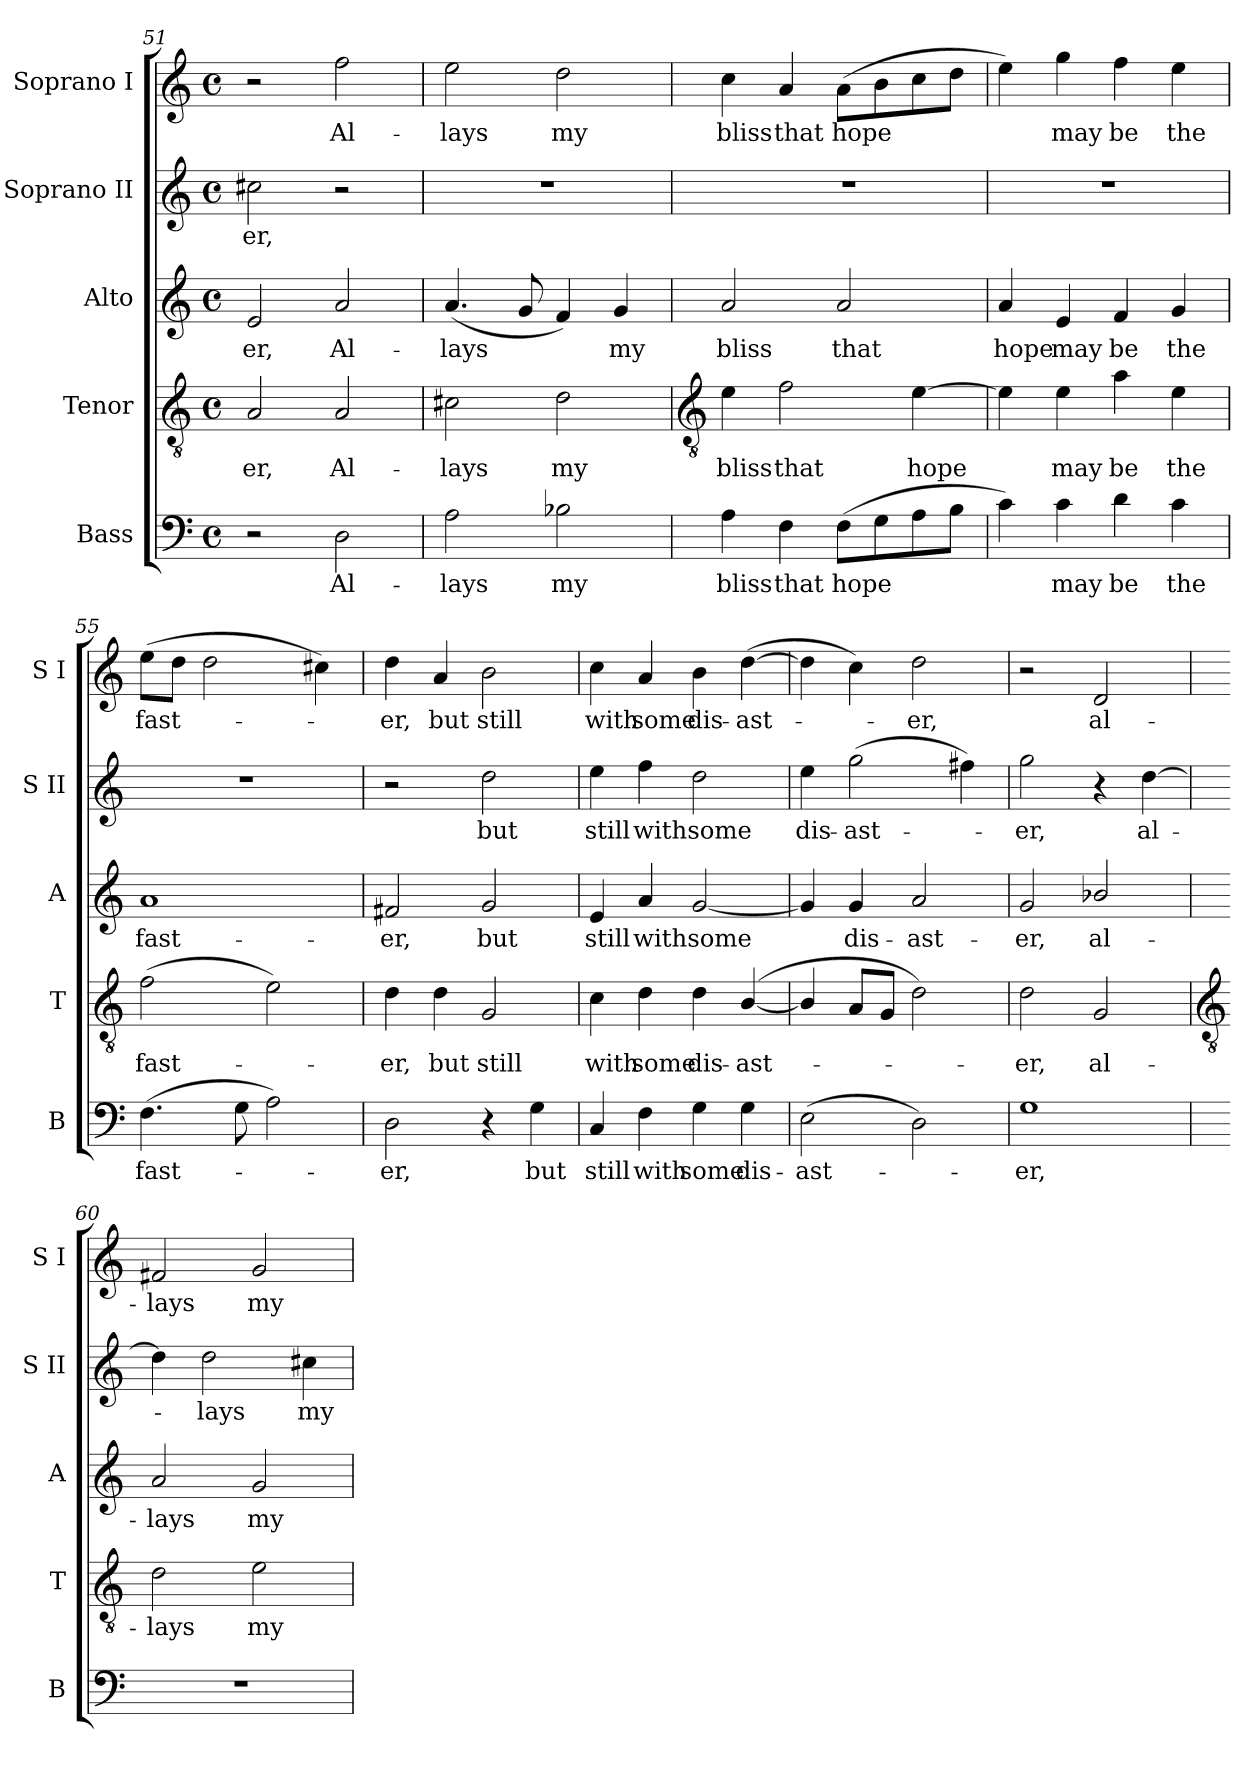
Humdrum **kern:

**kern	**text	**kern	**text	**kern	**text	**kern	**text	**kern	**text
*part5	*part5	*part4	*part4	*part3	*part3	*part2	*part2	*part1	*part1
*staff5	*staff5	*staff4	*staff4	*staff3	*staff3	*staff2	*staff2	*staff1	*staff1
*I"Bass	*	*I"Tenor	*	*I"Alto	*	*I"Soprano II	*	*I"Soprano I	*
*I'B	*	*I'T	*	*I'A	*	*I'S II	*	*I'S I	*
*clefF4	*	*clefGv2	*	*clefG2	*	*clefG2	*	*clefG2	*
*k[]	*	*k[]	*	*k[]	*	*k[]	*	*k[]	*
*C:	*	*C:	*	*C:	*	*C:	*	*C:	*
*M4/4	*	*M4/4	*	*M4/4	*	*M4/4	*	*M4/4	*
*met(c)	*	*met(c)	*	*met(c)	*	*met(c)	*	*met(c)	*
=51	=51	=51	=51	=51	=51	=51	=51	=51	=51
!	!	!	!LO:LY:b	!	!LO:LY:b	!	!LO:LY:b	!	!
2r	.	2A	-er,	2e	-er,	2cc#X	-er,	2r	.
!	!LO:LY:b	!	!LO:LY:b	!	!LO:LY:b	!	!	!	!LO:LY:b
2D	Al-	2A	Al-	2a	Al-	2r	.	2ff	Al-
=52	=52	=52	=52	=52	=52	=52	=52	=52	=52
!	!LO:LY:b	!	!LO:LY:b	!	!LO:LY:b	!	!	!	!LO:LY:b
2A	-lays	2c#X	-lays	(<4.a	-lays	1r	.	2ee	-lays
.	.	.	.	8g	.	.	.	.	.
!	!LO:LY:b	!	!LO:LY:b	!	!	!	!	!	!LO:LY:b
2B-X	my	2d	my	4f)	.	.	.	2dd	my
!	!	!	!	!	!LO:LY:b	!	!	!	!
.	.	.	.	4g	my	.	.	.	.
!!LO:LB:g=z
=53	=53	=53	=53	=53	=53	=53	=53	=53	=53
*	*	*clefGv2	*	*	*	*	*	*	*
!	!LO:LY:b	!	!LO:LY:b	!	!LO:LY:b	!	!	!	!LO:LY:b
4A	bliss	4e	bliss	2a	bliss	1r	.	4cc	bliss
!	!LO:LY:b	!	!LO:LY:b	!	!	!	!	!	!LO:LY:b
4F	that	2f	that	.	.	.	.	4a	that
!	!LO:LY:b	!	!	!	!LO:LY:b	!	!	!	!LO:LY:b
(>8FL	hope	.	.	2a	that	.	.	(>8aL	hope
8G	.	.	.	.	.	.	.	8b	.
!	!	!	!LO:LY:b	!	!	!	!	!	!
8A	.	[4e	hope	.	.	.	.	8cc	.
8BJ	.	.	.	.	.	.	.	8ddJ	.
=54	=54	=54	=54	=54	=54	=54	=54	=54	=54
!	!	!	!	!	!LO:LY:b	!	!	!	!
4c)	.	4e]	.	4a	hope	1r	.	4ee)	.
!	!LO:LY:b	!	!LO:LY:b	!	!LO:LY:b	!	!	!	!LO:LY:b
4c	may	4e	may	4e	may	.	.	4gg	may
!	!LO:LY:b	!	!LO:LY:b	!	!LO:LY:b	!	!	!	!LO:LY:b
4d	be	4a	be	4f	be	.	.	4ff	be
!	!LO:LY:b	!	!LO:LY:b	!	!LO:LY:b	!	!	!	!LO:LY:b
4c	the	4e	the	4g	the	.	.	4ee	the
=55	=55	=55	=55	=55	=55	=55	=55	=55	=55
!	!LO:LY:b	!	!LO:LY:b	!	!LO:LY:b	!	!	!	!LO:LY:b
(>4.F	fast-	(>2f	fast-	1a	fast-	1r	.	(>8eeL	fast-
.	.	.	.	.	.	.	.	8ddJ	.
.	.	.	.	.	.	.	.	2dd	.
8G	.	.	.	.	.	.	.	.	.
2A)	.	2e)	.	.	.	.	.	.	.
.	.	.	.	.	.	.	.	4cc#X)	.
=56	=56	=56	=56	=56	=56	=56	=56	=56	=56
!	!LO:LY:b	!	!LO:LY:b	!	!LO:LY:b	!	!	!	!LO:LY:b
2D	er,	4d	er,	2f#X	-er,	2r	.	4dd	er,
!	!	!	!LO:LY:b	!	!	!	!	!	!LO:LY:b
.	.	4d	but	.	.	.	.	4a	but
!	!	!	!LO:LY:b	!	!LO:LY:b	!	!LO:LY:b	!	!LO:LY:b
4r	.	2G	still	2g	but	2dd	but	2b	still
!	!LO:LY:b	!	!	!	!	!	!	!	!
4G	but	.	.	.	.	.	.	.	.
=57	=57	=57	=57	=57	=57	=57	=57	=57	=57
!	!LO:LY:b	!	!LO:LY:b	!	!LO:LY:b	!	!LO:LY:b	!	!LO:LY:b
4C	still	4c	with	4e	still	4ee	still	4cc	with
!	!LO:LY:b	!	!LO:LY:b	!	!LO:LY:b	!	!LO:LY:b	!	!LO:LY:b
4F	with	4d	some	4a	with	4ff	with	4a	some
!	!LO:LY:b	!	!LO:LY:b	!	!LO:LY:b	!	!LO:LY:b	!	!LO:LY:b
4G	some	4d	dis-	[2g	some	2dd	some	4b	dis-
!	!LO:LY:b	!	!LO:LY:b	!	!	!	!	!	!LO:LY:b
4G	dis-	(<[4B/	-ast-	.	.	.	.	(>[4dd	-ast-
=58	=58	=58	=58	=58	=58	=58	=58	=58	=58
!	!LO:LY:b	!	!	!	!	!	!LO:LY:b	!	!
(>2E	-ast-	4B/]	.	4g]	.	4ee	dis-	4dd]	.
!	!	!	!	!	!LO:LY:b	!	!LO:LY:b	!	!
.	.	8AL	.	4g	dis-	(>2gg	-ast-	4cc)	.
.	.	8GJ	.	.	.	.	.	.	.
!	!	!	!	!	!LO:LY:b	!	!	!	!LO:LY:b
2D)	.	2d)	.	2a	-ast-	.	.	2dd	er,
.	.	.	.	.	.	4ff#X)	.	.	.
=59	=59	=59	=59	=59	=59	=59	=59	=59	=59
!	!LO:LY:b	!	!LO:LY:b	!	!LO:LY:b	!	!LO:LY:b	!	!
1G	er,	2d	er,	2g	-er,	2gg	er,	2r	.
!	!	!	!LO:LY:b	!	!LO:LY:b	!	!	!	!LO:LY:b
.	.	2G	al-	2b-X/	al-	4r	.	2d	al-
!	!	!	!	!	!	!	!LO:LY:b	!	!
.	.	.	.	.	.	[4dd	al-	.	.
!!LO:LB:g=z
=60	=60	=60	=60	=60	=60	=60	=60	=60	=60
*	*	*clefGv2	*	*	*	*	*	*	*
!	!	!	!LO:LY:b	!	!LO:LY:b	!	!	!	!LO:LY:b
1r	.	2d	-lays	2a	-lays	4dd]	.	2f#X	-lays
!	!	!	!	!	!	!	!LO:LY:b	!	!
.	.	.	.	.	.	2dd	lays	.	.
!	!	!	!LO:LY:b	!	!LO:LY:b	!	!	!	!LO:LY:b
.	.	2e	my	2g	my	.	.	2g	my
!	!	!	!	!	!	!	!LO:LY:b	!	!
.	.	.	.	.	.	4cc#X	my	.	.
=	=	=	=	=	=	=	=	=	=
*-	*-	*-	*-	*-	*-	*-	*-	*-	*-
